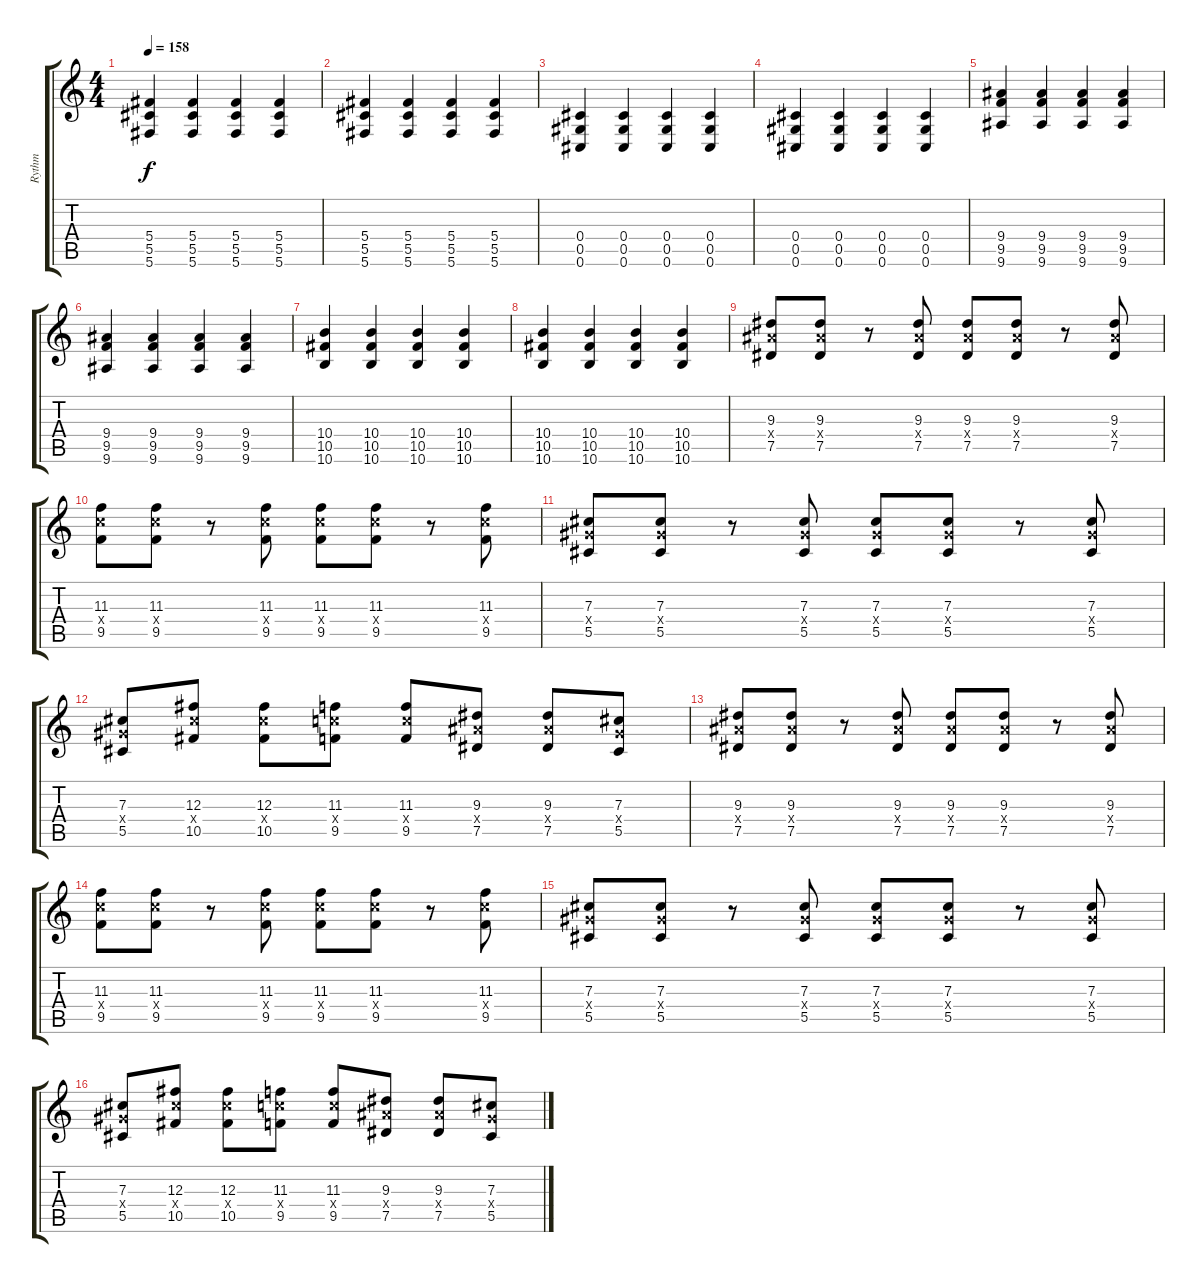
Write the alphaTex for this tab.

\track ("Rythm" "Rythm") {instrument distortionguitar}
\staff {score tabs}
\tuning (Eb4 Bb3 Gb3 Db3 Ab2 Db2) {hide}
\ts (4 4)
\tempo 158
\clef g2
\ks c
(5.4 5.5 5.6).4{dy f} (5.4 5.5 5.6).4 (5.4 5.5 5.6).4 (5.4 5.5 5.6).4 |
(5.4 5.5 5.6).4 (5.4 5.5 5.6).4 (5.4 5.5 5.6).4 (5.4 5.5 5.6).4 |
(0.4 0.5 0.6).4 (0.4 0.5 0.6).4 (0.4 0.5 0.6).4 (0.4 0.5 0.6).4 |
(0.4 0.5 0.6).4 (0.4 0.5 0.6).4 (0.4 0.5 0.6).4 (0.4 0.5 0.6).4 |
(9.4 9.5 9.6).4 (9.4 9.5 9.6).4 (9.4 9.5 9.6).4 (9.4 9.5 9.6).4 |
(9.4 9.5 9.6).4 (9.4 9.5 9.6).4 (9.4 9.5 9.6).4 (9.4 9.5 9.6).4 |
(10.4 10.5 10.6).4 (10.4 10.5 10.6).4 (10.4 10.5 10.6).4 (10.4 10.5 10.6).4 |
(10.4 10.5 10.6).4 (10.4 10.5 10.6).4 (10.4 10.5 10.6).4 (10.4 10.5 10.6).4 |
(9.3 9.4{x} 7.5).8 (9.3 9.4{x} 7.5).8 r.8 (9.3 9.4{x} 7.5).8 (9.3 9.4{x} 7.5).8 (9.3 9.4{x} 7.5).8 r.8 (9.3 9.4{x} 7.5).8 |
(11.3 11.4{x} 9.5).8 (11.3 11.4{x} 9.5).8 r.8 (11.3 11.4{x} 9.5).8 (11.3 11.4{x} 9.5).8 (11.3 11.4{x} 9.5).8 r.8 (11.3 11.4{x} 9.5).8 |
(7.3 7.4{x} 5.5).8 (7.3 7.4{x} 5.5).8 r.8 (7.3 7.4{x} 5.5).8 (7.3 7.4{x} 5.5).8 (7.3 7.4{x} 5.5).8 r.8 (7.3 7.4{x} 5.5).8 |
(7.3 7.4{x} 5.5).8 (12.3 12.4{x} 10.5).8 (12.3 12.4{x} 10.5).8 (11.3 11.4{x} 9.5).8 (11.3 11.4{x} 9.5).8 (9.3 9.4{x} 7.5).8 (9.3 9.4{x} 7.5).8 (7.3 7.4{x} 5.5).8 |
(9.3 9.4{x} 7.5).8 (9.3 9.4{x} 7.5).8 r.8 (9.3 9.4{x} 7.5).8 (9.3 9.4{x} 7.5).8 (9.3 9.4{x} 7.5).8 r.8 (9.3 9.4{x} 7.5).8 |
(11.3 11.4{x} 9.5).8 (11.3 11.4{x} 9.5).8 r.8 (11.3 11.4{x} 9.5).8 (11.3 11.4{x} 9.5).8 (11.3 11.4{x} 9.5).8 r.8 (11.3 11.4{x} 9.5).8 |
(7.3 7.4{x} 5.5).8 (7.3 7.4{x} 5.5).8 r.8 (7.3 7.4{x} 5.5).8 (7.3 7.4{x} 5.5).8 (7.3 7.4{x} 5.5).8 r.8 (7.3 7.4{x} 5.5).8 |
(7.3 7.4{x} 5.5).8 (12.3 12.4{x} 10.5).8 (12.3 12.4{x} 10.5).8 (11.3 11.4{x} 9.5).8 (11.3 11.4{x} 9.5).8 (9.3 9.4{x} 7.5).8 (9.3 9.4{x} 7.5).8 (7.3 7.4{x} 5.5).8
